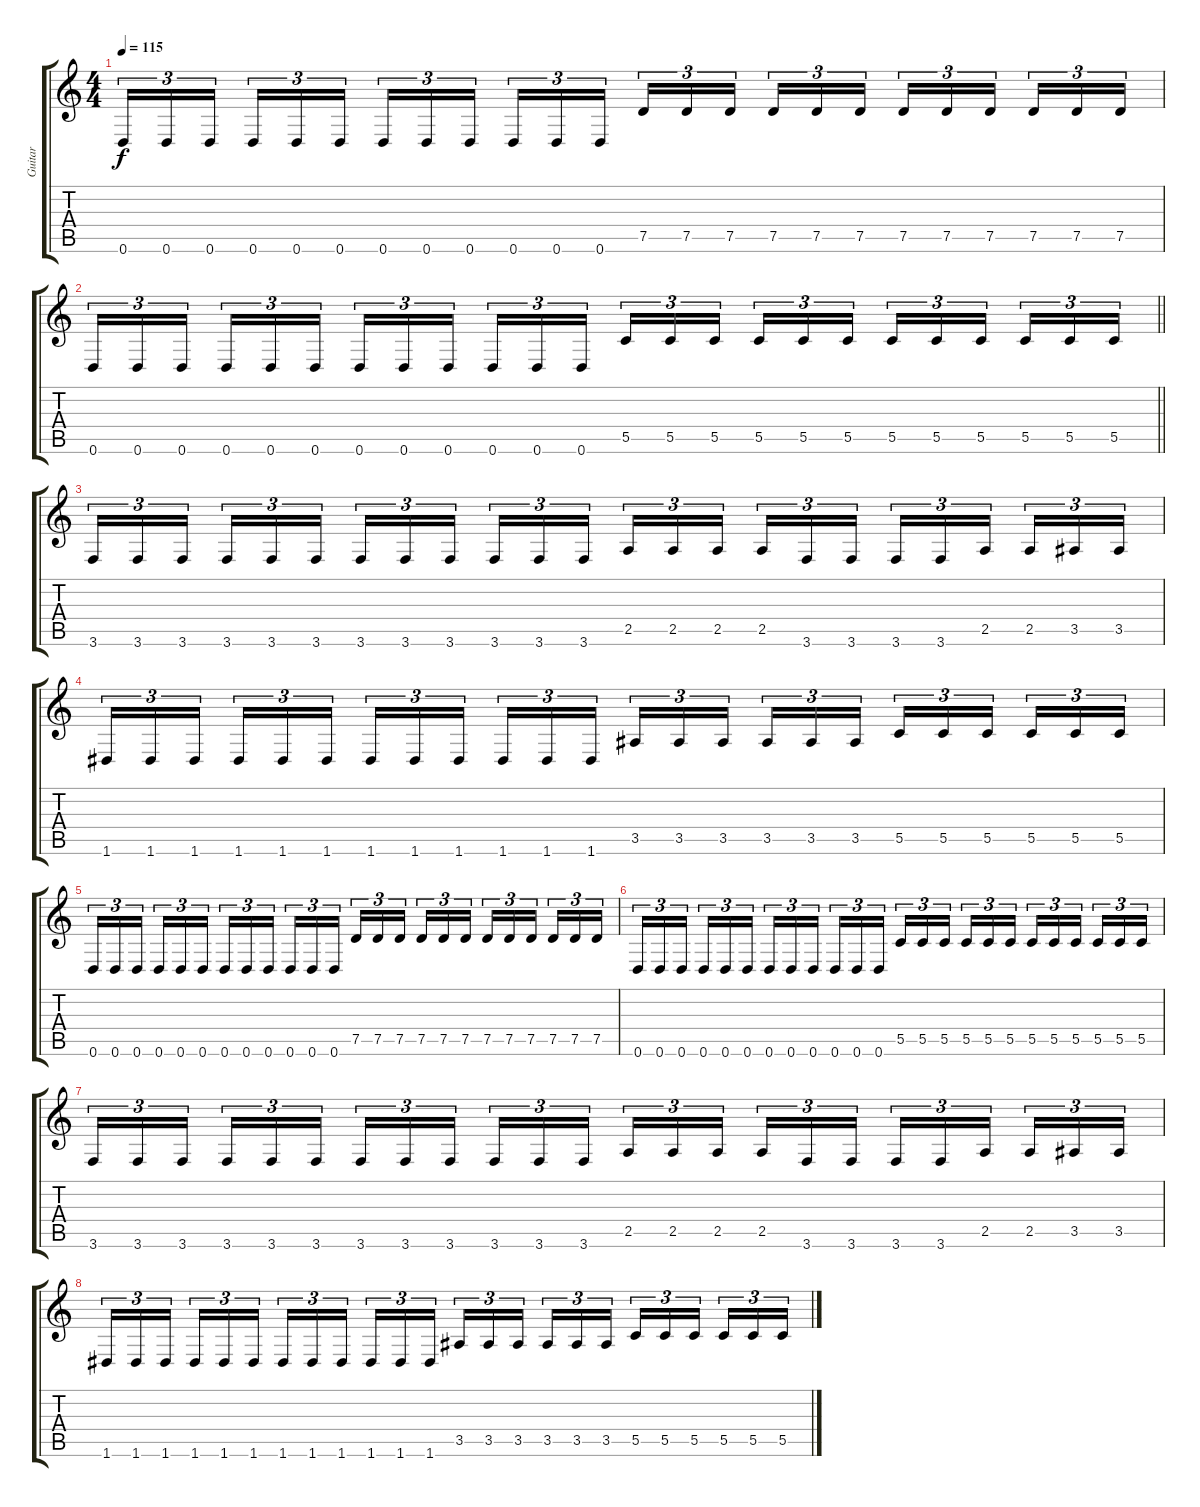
\track ("Guitar" "Guitar") {instrument overdrivenguitar}
\staff {score tabs}
\tuning (D4 A3 F3 C3 G2 D2) {hide}
\ts (4 4)
\tempo 115
\clef g2
\ks c
0.6.16{tu (3 2) dy f} 0.6.16{tu (3 2)} 0.6.16{tu (3 2) beam splitsecondary} 0.6.16{tu (3 2)} 0.6.16{tu (3 2)} 0.6.16{tu (3 2)} 0.6.16{tu (3 2)} 0.6.16{tu (3 2)} 0.6.16{tu (3 2) beam splitsecondary} 0.6.16{tu (3 2)} 0.6.16{tu (3 2)} 0.6.16{tu (3 2)} 7.5.16{tu (3 2)} 7.5.16{tu (3 2)} 7.5.16{tu (3 2) beam splitsecondary} 7.5.16{tu (3 2)} 7.5.16{tu (3 2)} 7.5.16{tu (3 2)} 7.5.16{tu (3 2)} 7.5.16{tu (3 2)} 7.5.16{tu (3 2) beam splitsecondary} 7.5.16{tu (3 2)} 7.5.16{tu (3 2)} 7.5.16{tu (3 2)} |
\barLineRight lightlight
0.6.16{tu (3 2)} 0.6.16{tu (3 2)} 0.6.16{tu (3 2) beam splitsecondary} 0.6.16{tu (3 2)} 0.6.16{tu (3 2)} 0.6.16{tu (3 2)} 0.6.16{tu (3 2)} 0.6.16{tu (3 2)} 0.6.16{tu (3 2) beam splitsecondary} 0.6.16{tu (3 2)} 0.6.16{tu (3 2)} 0.6.16{tu (3 2)} 5.5.16{tu (3 2)} 5.5.16{tu (3 2)} 5.5.16{tu (3 2) beam splitsecondary} 5.5.16{tu (3 2)} 5.5.16{tu (3 2)} 5.5.16{tu (3 2)} 5.5.16{tu (3 2)} 5.5.16{tu (3 2)} 5.5.16{tu (3 2) beam splitsecondary} 5.5.16{tu (3 2)} 5.5.16{tu (3 2)} 5.5.16{tu (3 2)} |
3.6.16{tu (3 2)} 3.6.16{tu (3 2)} 3.6.16{tu (3 2) beam splitsecondary} 3.6.16{tu (3 2)} 3.6.16{tu (3 2)} 3.6.16{tu (3 2)} 3.6.16{tu (3 2)} 3.6.16{tu (3 2)} 3.6.16{tu (3 2) beam splitsecondary} 3.6.16{tu (3 2)} 3.6.16{tu (3 2)} 3.6.16{tu (3 2)} 2.5.16{tu (3 2)} 2.5.16{tu (3 2)} 2.5.16{tu (3 2) beam splitsecondary} 2.5.16{tu (3 2)} 3.6.16{tu (3 2)} 3.6.16{tu (3 2)} 3.6.16{tu (3 2)} 3.6.16{tu (3 2)} 2.5.16{tu (3 2) beam splitsecondary} 2.5.16{tu (3 2)} 3.5.16{tu (3 2)} 3.5.16{tu (3 2)} |
1.6.16{tu (3 2)} 1.6.16{tu (3 2)} 1.6.16{tu (3 2) beam splitsecondary} 1.6.16{tu (3 2)} 1.6.16{tu (3 2)} 1.6.16{tu (3 2)} 1.6.16{tu (3 2)} 1.6.16{tu (3 2)} 1.6.16{tu (3 2) beam splitsecondary} 1.6.16{tu (3 2)} 1.6.16{tu (3 2)} 1.6.16{tu (3 2)} 3.5.16{tu (3 2)} 3.5.16{tu (3 2)} 3.5.16{tu (3 2) beam splitsecondary} 3.5.16{tu (3 2)} 3.5.16{tu (3 2)} 3.5.16{tu (3 2)} 5.5.16{tu (3 2)} 5.5.16{tu (3 2)} 5.5.16{tu (3 2) beam splitsecondary} 5.5.16{tu (3 2)} 5.5.16{tu (3 2)} 5.5.16{tu (3 2)} |
0.6.16{tu (3 2)} 0.6.16{tu (3 2)} 0.6.16{tu (3 2) beam splitsecondary} 0.6.16{tu (3 2)} 0.6.16{tu (3 2)} 0.6.16{tu (3 2)} 0.6.16{tu (3 2)} 0.6.16{tu (3 2)} 0.6.16{tu (3 2) beam splitsecondary} 0.6.16{tu (3 2)} 0.6.16{tu (3 2)} 0.6.16{tu (3 2)} 7.5.16{tu (3 2)} 7.5.16{tu (3 2)} 7.5.16{tu (3 2) beam splitsecondary} 7.5.16{tu (3 2)} 7.5.16{tu (3 2)} 7.5.16{tu (3 2)} 7.5.16{tu (3 2)} 7.5.16{tu (3 2)} 7.5.16{tu (3 2) beam splitsecondary} 7.5.16{tu (3 2)} 7.5.16{tu (3 2)} 7.5.16{tu (3 2)} |
0.6.16{tu (3 2)} 0.6.16{tu (3 2)} 0.6.16{tu (3 2) beam splitsecondary} 0.6.16{tu (3 2)} 0.6.16{tu (3 2)} 0.6.16{tu (3 2)} 0.6.16{tu (3 2)} 0.6.16{tu (3 2)} 0.6.16{tu (3 2) beam splitsecondary} 0.6.16{tu (3 2)} 0.6.16{tu (3 2)} 0.6.16{tu (3 2)} 5.5.16{tu (3 2)} 5.5.16{tu (3 2)} 5.5.16{tu (3 2) beam splitsecondary} 5.5.16{tu (3 2)} 5.5.16{tu (3 2)} 5.5.16{tu (3 2)} 5.5.16{tu (3 2)} 5.5.16{tu (3 2)} 5.5.16{tu (3 2) beam splitsecondary} 5.5.16{tu (3 2)} 5.5.16{tu (3 2)} 5.5.16{tu (3 2)} |
3.6.16{tu (3 2)} 3.6.16{tu (3 2)} 3.6.16{tu (3 2) beam splitsecondary} 3.6.16{tu (3 2)} 3.6.16{tu (3 2)} 3.6.16{tu (3 2)} 3.6.16{tu (3 2)} 3.6.16{tu (3 2)} 3.6.16{tu (3 2) beam splitsecondary} 3.6.16{tu (3 2)} 3.6.16{tu (3 2)} 3.6.16{tu (3 2)} 2.5.16{tu (3 2)} 2.5.16{tu (3 2)} 2.5.16{tu (3 2) beam splitsecondary} 2.5.16{tu (3 2)} 3.6.16{tu (3 2)} 3.6.16{tu (3 2)} 3.6.16{tu (3 2)} 3.6.16{tu (3 2)} 2.5.16{tu (3 2) beam splitsecondary} 2.5.16{tu (3 2)} 3.5.16{tu (3 2)} 3.5.16{tu (3 2)} |
1.6.16{tu (3 2)} 1.6.16{tu (3 2)} 1.6.16{tu (3 2) beam splitsecondary} 1.6.16{tu (3 2)} 1.6.16{tu (3 2)} 1.6.16{tu (3 2)} 1.6.16{tu (3 2)} 1.6.16{tu (3 2)} 1.6.16{tu (3 2) beam splitsecondary} 1.6.16{tu (3 2)} 1.6.16{tu (3 2)} 1.6.16{tu (3 2)} 3.5.16{tu (3 2)} 3.5.16{tu (3 2)} 3.5.16{tu (3 2) beam splitsecondary} 3.5.16{tu (3 2)} 3.5.16{tu (3 2)} 3.5.16{tu (3 2)} 5.5.16{tu (3 2)} 5.5.16{tu (3 2)} 5.5.16{tu (3 2) beam splitsecondary} 5.5.16{tu (3 2)} 5.5.16{tu (3 2)} 5.5.16{tu (3 2)}
